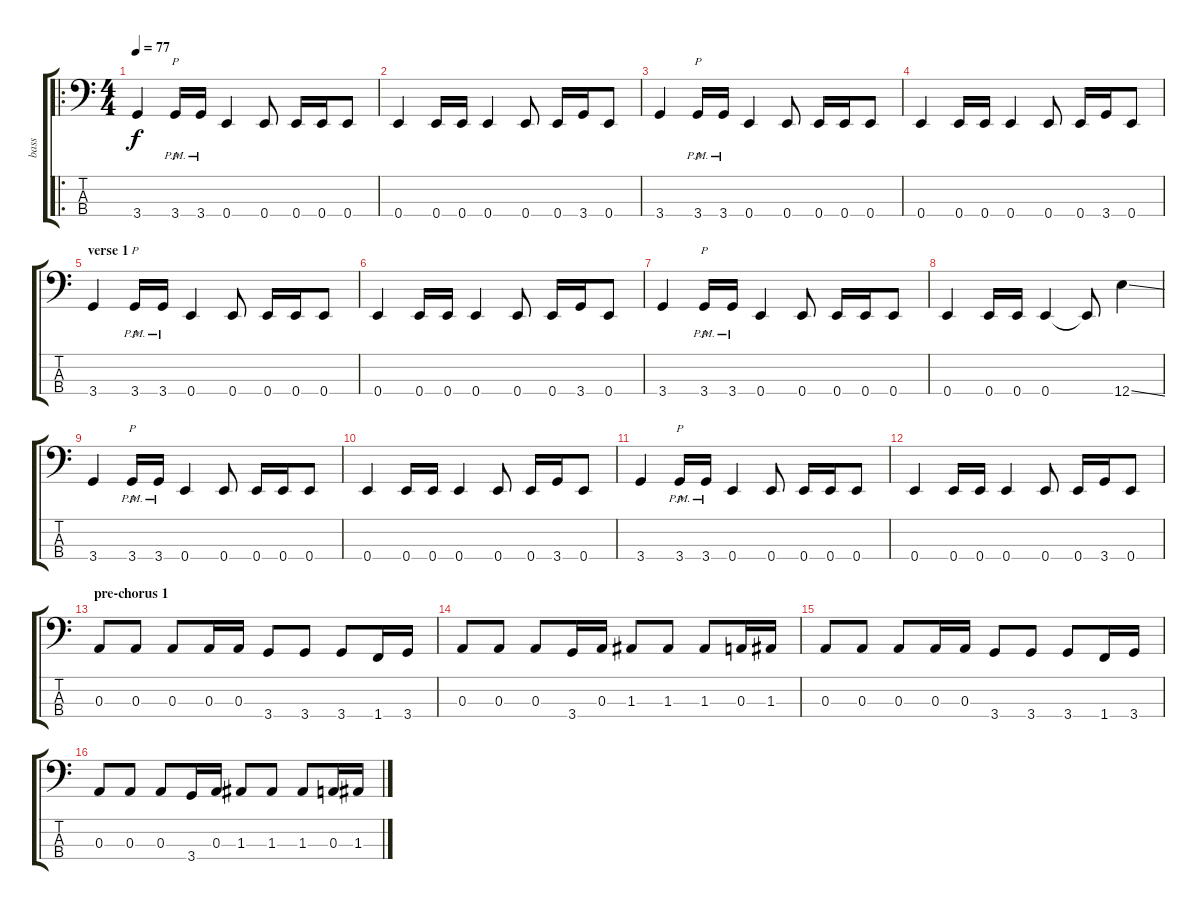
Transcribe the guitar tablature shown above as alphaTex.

\track ("bass" "bass") {instrument electricbassfinger}
\staff {score tabs}
\tuning (G2 D2 A1 E1) {hide}
\ro
\ts (4 4)
\tempo 77
\clef f4
\ks c
3.4.4{dy f instrument electricbassfinger} 3.4{pm}.16{p} 3.4{pm}.16 0.4.4 0.4.8 0.4.16 0.4.16 0.4.8 |
0.4.4 0.4.16 0.4.16 0.4.4 0.4.8 0.4.16 3.4.16 0.4.8 |
3.4.4 3.4{pm}.16{p} 3.4{pm}.16 0.4.4 0.4.8 0.4.16 0.4.16 0.4.8 |
0.4.4 0.4.16 0.4.16 0.4.4 0.4.8 0.4.16 3.4.16 0.4.8 |
\section ("" "verse 1")
3.4.4 3.4{pm}.16{p} 3.4{pm}.16 0.4.4 0.4.8 0.4.16 0.4.16 0.4.8 |
0.4.4 0.4.16 0.4.16 0.4.4 0.4.8 0.4.16 3.4.16 0.4.8 |
3.4.4 3.4{pm}.16{p} 3.4{pm}.16 0.4.4 0.4.8 0.4.16 0.4.16 0.4.8 |
0.4.4 0.4.16 0.4.16 0.4.4 0.4{t}.8 12.4{ss}.4 |
3.4.4 3.4{pm}.16{p} 3.4{pm}.16 0.4.4 0.4.8 0.4.16 0.4.16 0.4.8 |
0.4.4 0.4.16 0.4.16 0.4.4 0.4.8 0.4.16 3.4.16 0.4.8 |
3.4.4 3.4{pm}.16{p} 3.4{pm}.16 0.4.4 0.4.8 0.4.16 0.4.16 0.4.8 |
0.4.4 0.4.16 0.4.16 0.4.4 0.4.8 0.4.16 3.4.16 0.4.8 |
\section ("" "pre-chorus 1")
0.3.8 0.3.8 0.3.8 0.3.16 0.3.16 3.4.8 3.4.8 3.4.8 1.4.16 3.4.16 |
0.3.8 0.3.8 0.3.8 3.4.16 0.3.16 1.3.8 1.3.8 1.3.8 0.3.16 1.3.16 |
0.3.8 0.3.8 0.3.8 0.3.16 0.3.16 3.4.8 3.4.8 3.4.8 1.4.16 3.4.16 |
0.3.8 0.3.8 0.3.8 3.4.16 0.3.16 1.3.8 1.3.8 1.3.8 0.3.16 1.3.16
